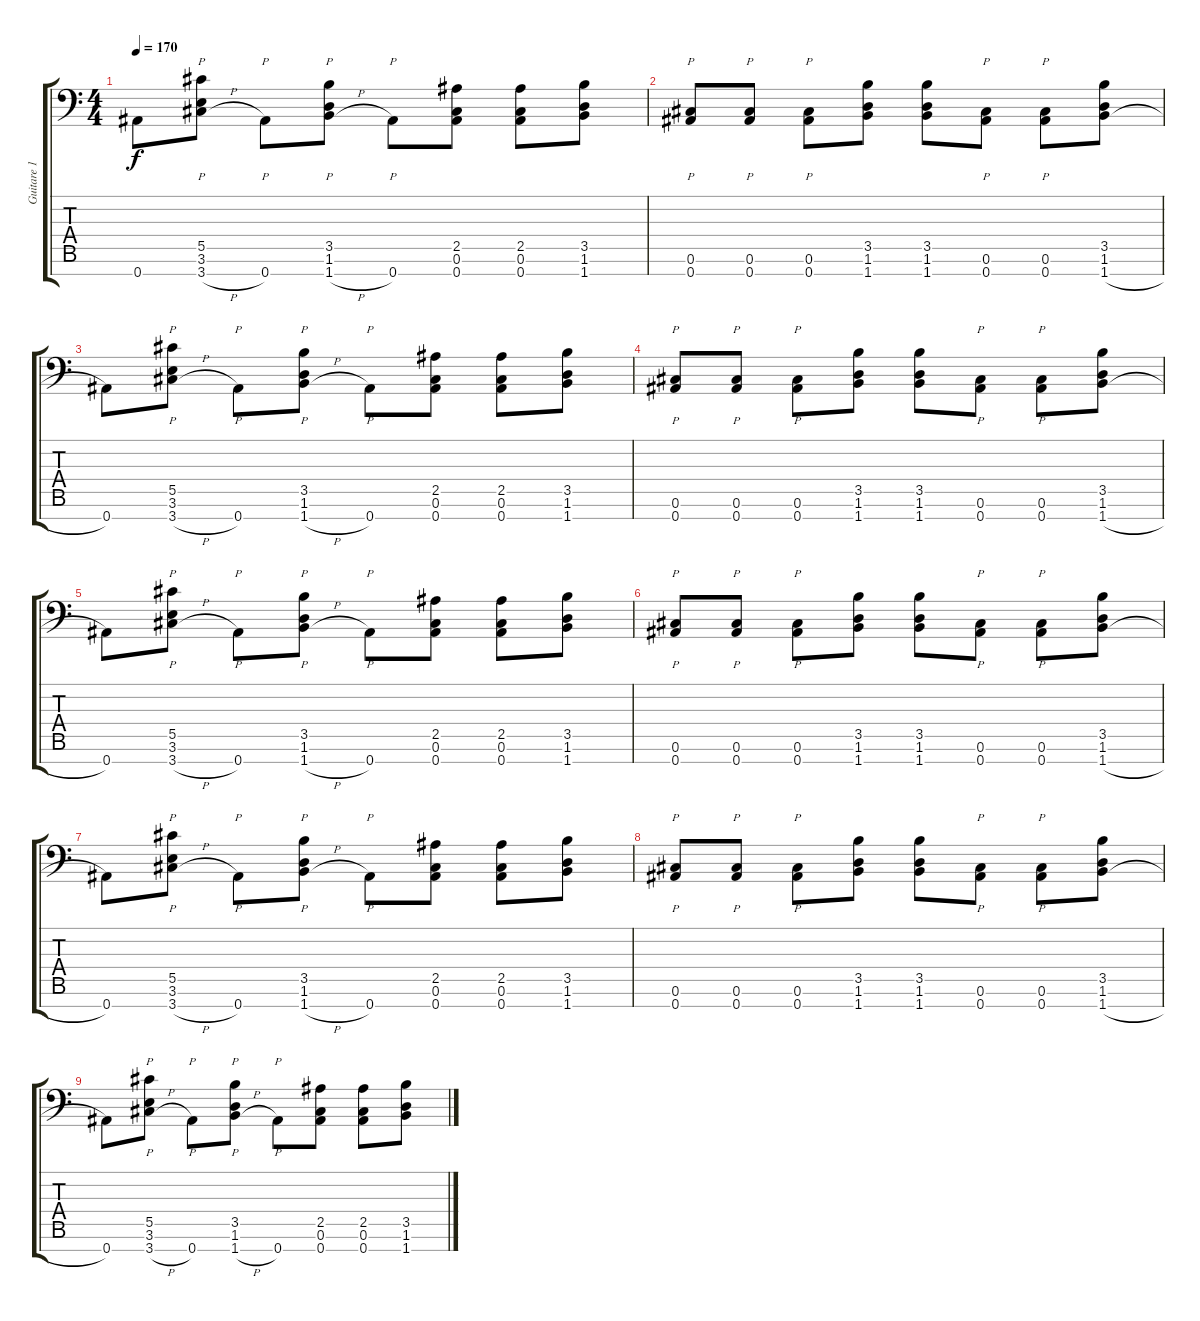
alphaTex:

\track ("Guitare 1" "Guitare 1") {instrument distortionguitar}
\staff {score tabs}
\tuning (Eb4 Bb3 Gb3 Db3 Ab2 Db2 Bb1) {hide}
\ts (4 4)
\tempo 170
\clef f4
\ks c
0.7.8{dy f} (5.5 3.6 3.7{h}).8{p} 0.7.8{p} (3.5 1.6 1.7{h}).8{p} 0.7.8{p} (2.5 0.6 0.7).8 (2.5 0.6 0.7).8 (3.5 1.6 1.7).8 |
(0.6 0.7).8{p} (0.6 0.7).8{p} (0.6 0.7).8{p} (3.5 1.6 1.7).8 (3.5 1.6 1.7).8 (0.6 0.7).8{p} (0.6 0.7).8{p} (3.5 1.6 1.7{h}).8 |
0.7.8 (5.5 3.6 3.7{h}).8{p} 0.7.8{p} (3.5 1.6 1.7{h}).8{p} 0.7.8{p} (2.5 0.6 0.7).8 (2.5 0.6 0.7).8 (3.5 1.6 1.7).8 |
(0.6 0.7).8{p} (0.6 0.7).8{p} (0.6 0.7).8{p} (3.5 1.6 1.7).8 (3.5 1.6 1.7).8 (0.6 0.7).8{p} (0.6 0.7).8{p} (3.5 1.6 1.7{h}).8 |
0.7.8 (5.5 3.6 3.7{h}).8{p} 0.7.8{p} (3.5 1.6 1.7{h}).8{p} 0.7.8{p} (2.5 0.6 0.7).8 (2.5 0.6 0.7).8 (3.5 1.6 1.7).8 |
(0.6 0.7).8{p} (0.6 0.7).8{p} (0.6 0.7).8{p} (3.5 1.6 1.7).8 (3.5 1.6 1.7).8 (0.6 0.7).8{p} (0.6 0.7).8{p} (3.5 1.6 1.7{h}).8 |
0.7.8 (5.5 3.6 3.7{h}).8{p} 0.7.8{p} (3.5 1.6 1.7{h}).8{p} 0.7.8{p} (2.5 0.6 0.7).8 (2.5 0.6 0.7).8 (3.5 1.6 1.7).8 |
(0.6 0.7).8{p} (0.6 0.7).8{p} (0.6 0.7).8{p} (3.5 1.6 1.7).8 (3.5 1.6 1.7).8 (0.6 0.7).8{p} (0.6 0.7).8{p} (3.5 1.6 1.7{h}).8 |
0.7.8 (5.5 3.6 3.7{h}).8{p} 0.7.8{p} (3.5 1.6 1.7{h}).8{p} 0.7.8{p} (2.5 0.6 0.7).8 (2.5 0.6 0.7).8 (3.5 1.6 1.7).8
